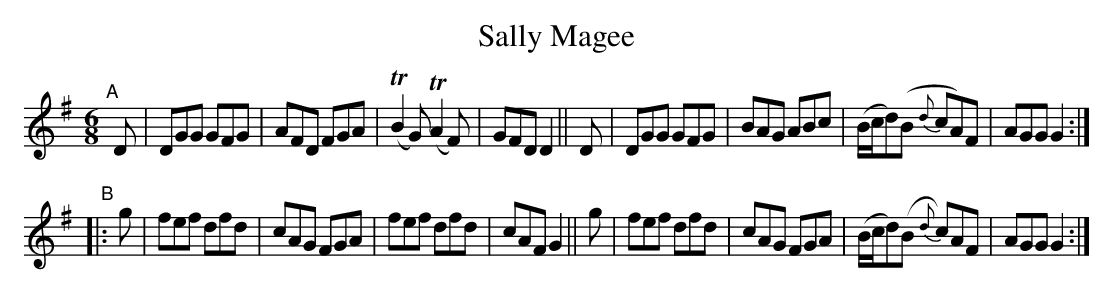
X:1
T: Sally Magee
M: 6/8
L: 1/8
K: G
"^A"\
[|]D | DGG GFG | AFD FGA | (TB2G) (TA2F) | GFD D2 \
|| D | DGG GFG | BAG ABc | (B/c/d)(B {d}cA)F | AGG G2 :|
"^B"\
|: g | fef dfd | cAG FGA | fef dfd | cAF G2 \
|| g | fef dfd | cAG FGA | (B/c/d)(B {d}c)AF | AGG G2 :|
